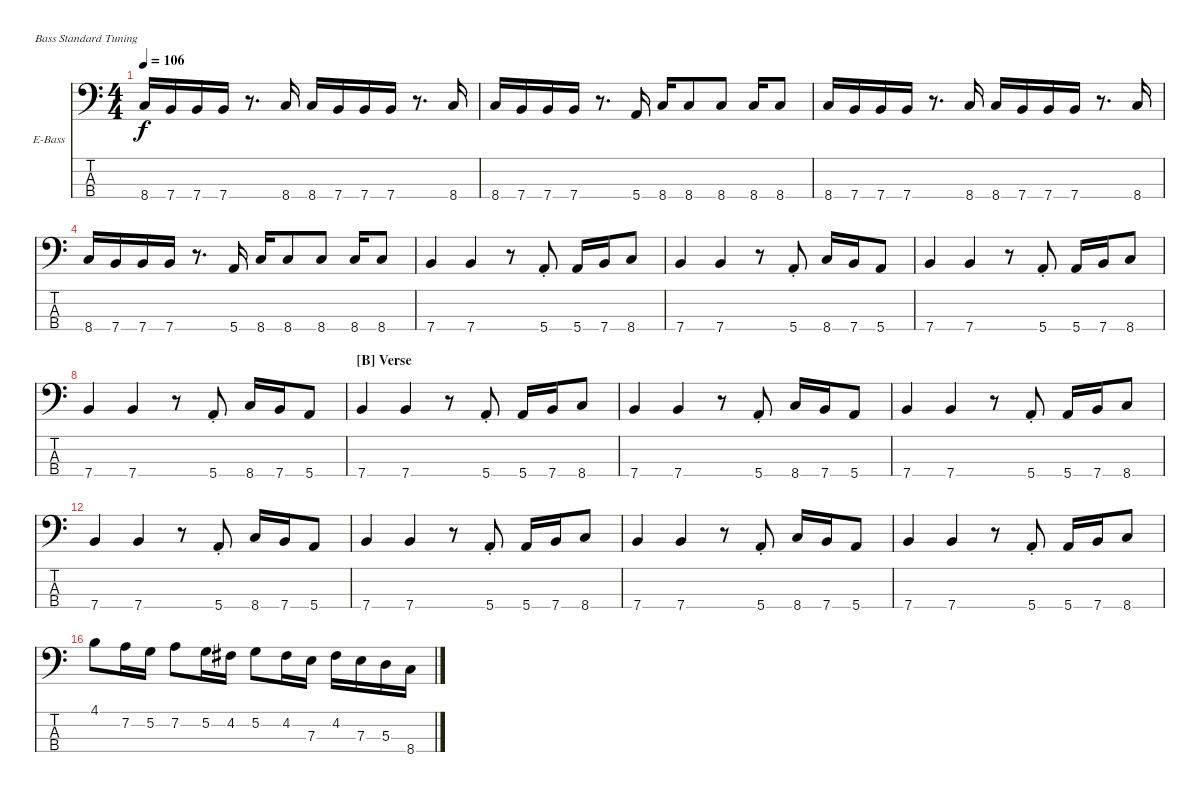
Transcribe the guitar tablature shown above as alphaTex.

\bracketExtendMode nobrackets
\firstSystemTrackNameOrientation horizontal
\otherSystemsTrackNameOrientation horizontal
\defaultBarNumberDisplay FirstOfSystem
\track ("Francis Buchholz" "E-Bass") {instrument slapbass1}
\staff {score tabs}
\tuning (G2 D2 A1 E1)
\ts (4 4)
\tempo 106
\clef f4
\ks c
8.4.16{dy f} 7.4.16 7.4.16 7.4.16 r.8{d} 8.4.16 8.4.16 7.4.16 7.4.16 7.4.16 r.8{d} 8.4.16 |
8.4.16 7.4.16 7.4.16 7.4.16 r.8{d} 5.4.16 8.4.16 8.4.8 8.4.8 8.4.16 8.4.8 |
8.4.16 7.4.16 7.4.16 7.4.16 r.8{d} 8.4.16 8.4.16 7.4.16 7.4.16 7.4.16 r.8{d} 8.4.16 |
\scale
0.490658 8.4.16 7.4.16 7.4.16 7.4.16 r.8{d} 5.4.16 8.4.16 8.4.8 8.4.8 8.4.16 8.4.8 |
\scale
0.508855 7.4.4 7.4.4 r.8 5.4{st}.8 5.4.16 7.4.16 8.4.8 |
7.4.4 7.4.4 r.8 5.4{st}.8 8.4.16 7.4.16 5.4.8 |
7.4.4 7.4.4 r.8 5.4{st}.8 5.4.16 7.4.16 8.4.8 |
7.4.4 7.4.4 r.8 5.4{st}.8 8.4.16 7.4.16 5.4.8 |
\section ("B" "Verse")
7.4.4 7.4.4 r.8 5.4{st}.8 5.4.16 7.4.16 8.4.8 |
\scale
0.497571 7.4.4 7.4.4 r.8 5.4{st}.8 8.4.16 7.4.16 5.4.8 |
\scale
0.502139 7.4.4 7.4.4 r.8 5.4{st}.8 5.4.16 7.4.16 8.4.8 |
\scale
0.504481 7.4.4 7.4.4 r.8 5.4{st}.8 8.4.16 7.4.16 5.4.8 |
\scale
0.495241 7.4.4 7.4.4 r.8 5.4{st}.8 5.4.16 7.4.16 8.4.8 |
7.4.4 7.4.4 r.8 5.4{st}.8 8.4.16 7.4.16 5.4.8 |
7.4.4 7.4.4 r.8 5.4{st}.8 5.4.16 7.4.16 8.4.8 |
\scale
0.494807 4.1.8 7.2.16 5.2.16 7.2.8 5.2.16 4.2.16 5.2.8 4.2.16 7.3.16 4.2.16 7.3.16 5.3.16 8.4.16
